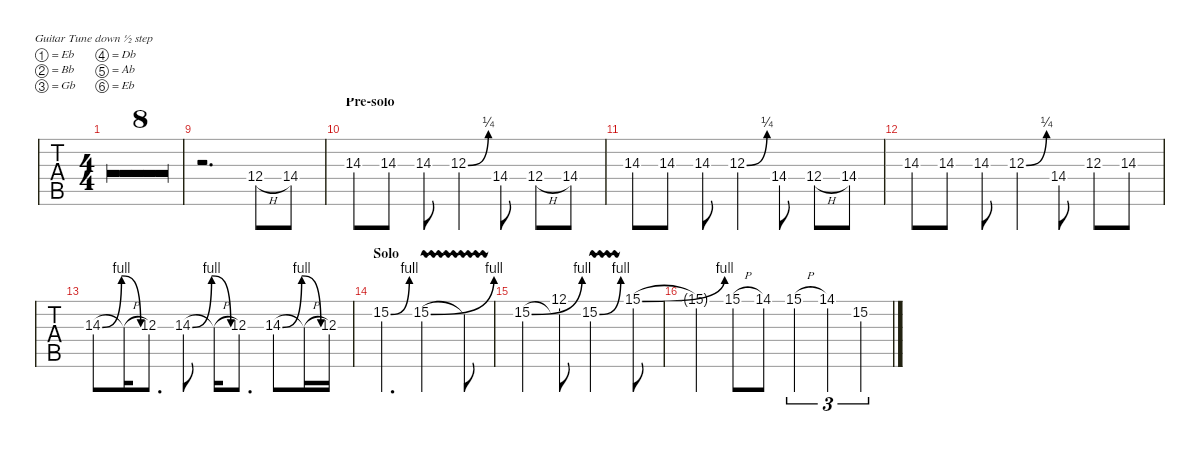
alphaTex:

\defaultSystemsLayout 4
\hideDynamics
\bracketExtendMode nobrackets
\otherSystemsTrackNameOrientation horizontal
\track ("Lead Guitar 1" "  ") {multiBarRest instrument distortionguitar}
\staff {tabs}
\tuning (Eb4 Bb3 Gb3 Db3 Ab2 Eb2)
\ts (4 4)
\tempo 208
\clef g2
\ks c
r.1{dy mf} |
r.1 |
r.1 |
r.1 |
r.1 |
r.1 |
r.1 |
r.1 |
r.2{d} 12.4{h acc #}.8 14.4{acc #}.8 |
\section ("" "Pre-solo")
14.3{acc #}.8 14.3{acc #}.8 14.3{acc #}.8 12.3{be (bend 0 0 15.6 1) acc #}.4 14.4{acc #}.8 12.4{h acc #}.8 14.4{acc #}.8 |
14.3{acc #}.8 14.3{acc #}.8 14.3{acc #}.8 12.3{be (bend 0 0 15.6 1) acc #}.4 14.4{acc #}.8 12.4{h acc #}.8 14.4{acc #}.8 |
14.3{acc #}.8 14.3{acc #}.8 14.3{acc #}.8 12.3{be (bend 0 0 15.6 1) acc #}.4 14.4{acc #}.8 12.3{acc #}.8 14.3{acc #}.8 |
14.3{be (bendrelease 0 0 3.5999999999999996 4 20.4 4 30 0) acc #}.8 14.3{h t acc #}.16 12.3{acc #}.8{d} 14.3{be (bendrelease 0 0 3.5999999999999996 4 20.4 4 30 0) acc #}.8 14.3{h t acc #}.16 12.3{acc #}.8{d} 14.3{be (bendrelease 0 0 3.5999999999999996 4 20.4 4 30 0) acc #}.8 14.3{h t acc #}.16 12.3{acc #}.16 |
\section ("" "Solo")
15.2{be (bend 0 0 15 4) acc #}.4{d instrument distortionguitar} 15.2{be (bend 0 0 15 4) vw acc #}.2 15.2{t}.8 |
15.2{be (bend 0 0 15 4) acc #}.4 (12.1{acc #} 15.2{t}).8 15.2{be (bend 0 0 15 4) vw acc #}.2 15.1{be (bend 0 0 15 4) acc #}.8 |
15.1{t}.4 15.1{h acc #}.8 14.1.8 15.1{h acc #}.4{tu (3 2)} 14.1.4{tu (3 2)} 15.2{acc #}.4{tu (3 2)}
